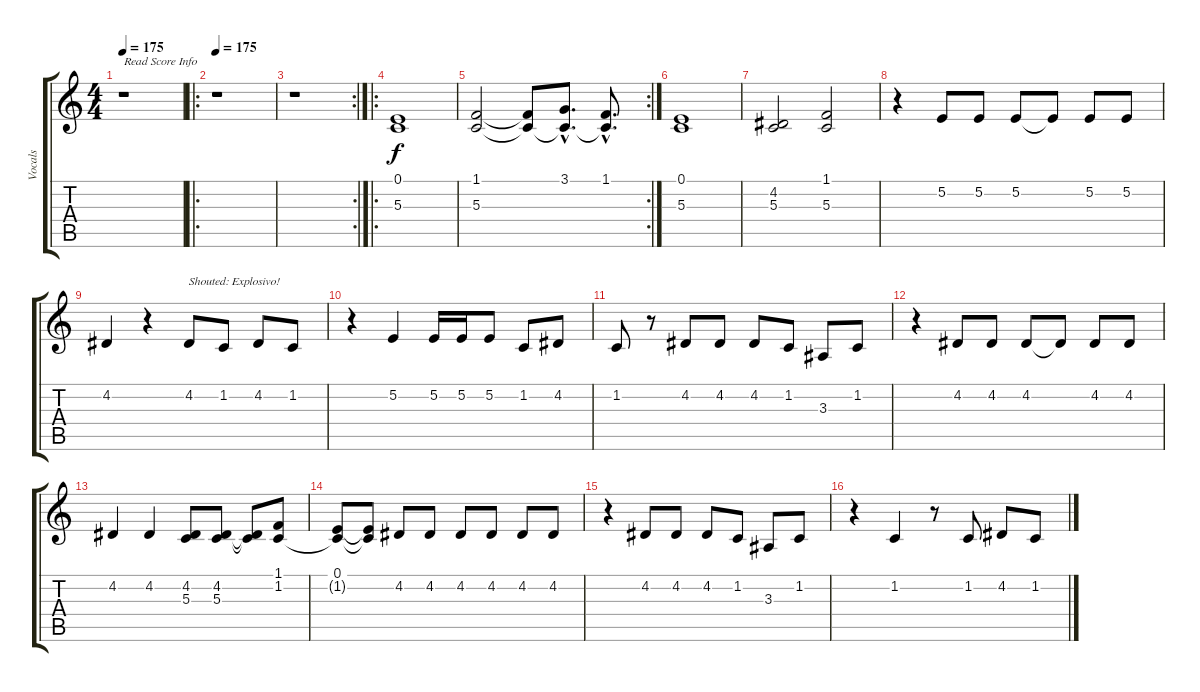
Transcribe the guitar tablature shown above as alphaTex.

\track ("Vocals" "Vocals") {instrument flute}
\staff {score tabs}
\tuning (E4 B3 G3 D3 A2 E2) {hide}
\ts (4 4)
\tempo 175
\tempo 40
\tempo 175
\clef g2
\ks c
r.1{txt "Read Score Info" dy f instrument flute} |
\ro
\tempo 175
r.1 |
\rc 2
r.1 |
\ro
(0.1 5.3).1 |
\rc 2
(1.1 5.3).2 (1.1{t} 5.3{t}).8 (3.1{hac} 5.3{hac t}).8{d} (1.1{hac} 5.3{hac t}).8{d} |
(0.1 5.3).1 |
(4.2 5.3).2 (1.1 5.3).2 |
r.4 5.2.8 5.2.8 5.2.8 5.2{t}.8 5.2.8 5.2.8 |
4.2.4 r.4 4.2.8{txt "Shouted: Explosivo!"} 1.2.8 4.2.8 1.2.8 |
r.4 5.2.4 5.2.16 5.2.16 5.2.8 1.2.8 4.2.8 |
1.2.8 r.8 4.2.8 4.2.8 4.2.8 1.2.8 3.3.8 1.2.8 |
r.4 4.2.8 4.2.8 4.2.8 4.2{t}.8 4.2.8 4.2.8 |
4.2.4 4.2.4 (4.2 5.3).8 (4.2 5.3).8 (4.2{t} 5.3{t}).8 (1.1 1.2).8 |
(0.1 1.2{t}).8 (0.1{t} 1.2{t}).8 4.2.8 4.2.8 4.2.8 4.2.8 4.2.8 4.2.8 |
r.4 4.2.8 4.2.8 4.2.8 1.2.8 3.3.8 1.2.8 |
r.4 1.2.4 r.8 1.2.8 4.2.8 1.2.8
